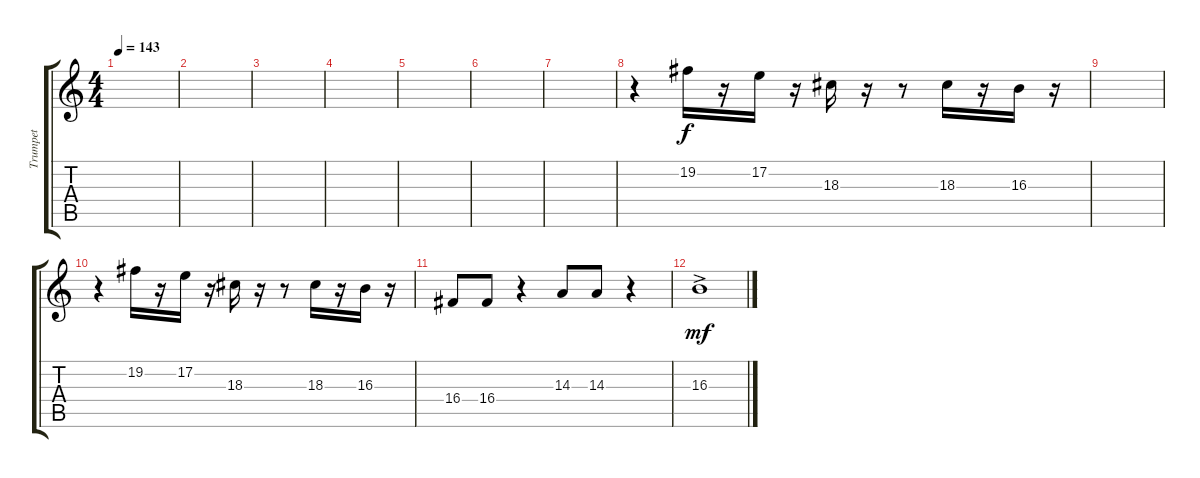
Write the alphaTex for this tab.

\track ("Trumpet" "Trumpet") {instrument trumpet}
\staff {score tabs}
\tuning (E4 B3 G3 D3 A2 E2) {hide}
\ts (4 4)
\tempo 143
\clef g2
\ks c
|
|
|
|
|
|
|
r.4 19.2.16 r.16 17.2.16 r.16 18.3.16 r.16 r.8 18.3.16 r.16 16.3.16 r.16 |
|
r.4 19.2.16 r.16 17.2.16 r.16 18.3.16 r.16 r.8 18.3.16 r.16 16.3.16 r.16 |
16.4.8 16.4.8 r.4 14.3.8 14.3.8 r.4 |
16.3{ac}.1{dy mf}
